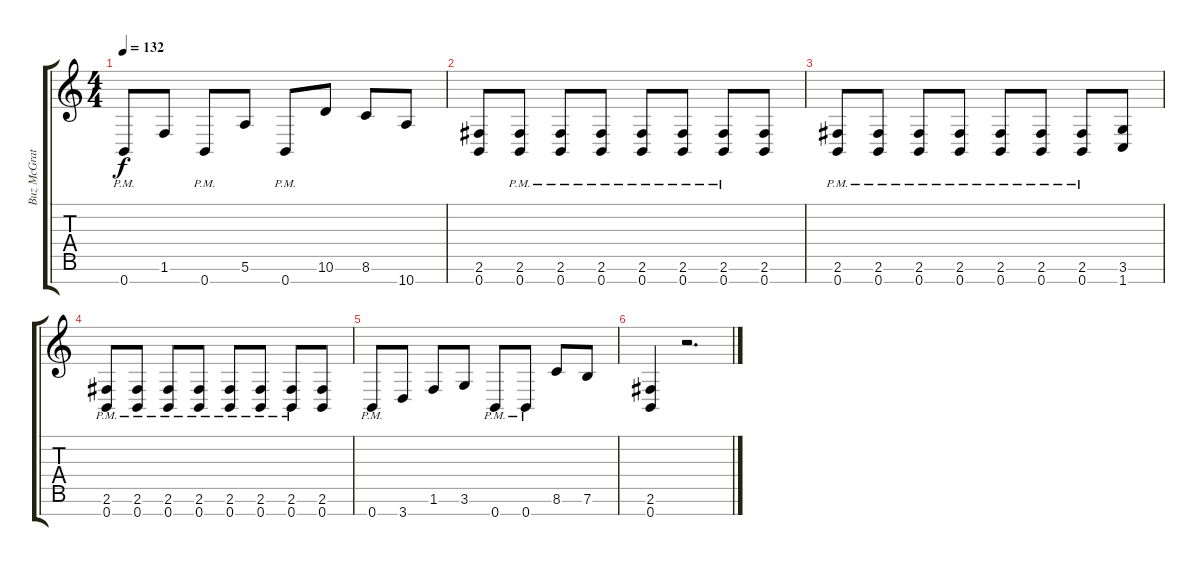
\track ("Buz McGrath" "Buz McGrat") {instrument distortionguitar}
\staff {score tabs}
\tuning (E4 B3 G3 D3 A2 E2 B1) {hide}
\ts (4 4)
\tempo 132
\clef g2
\ks c
0.7{pm}.8{dy f} 1.6.8 0.7{pm}.8 5.6.8 0.7{pm}.8 10.6.8 8.6.8 10.7.8 |
(2.6 0.7).8 (2.6{pm} 0.7{pm}).8 (2.6{pm} 0.7{pm}).8 (2.6{pm} 0.7{pm}).8 (2.6{pm} 0.7{pm}).8 (2.6{pm} 0.7{pm}).8 (2.6{pm} 0.7{pm}).8 (2.6 0.7).8 |
(2.6{pm} 0.7{pm}).8 (2.6{pm} 0.7{pm}).8 (2.6{pm} 0.7{pm}).8 (2.6{pm} 0.7{pm}).8 (2.6{pm} 0.7{pm}).8 (2.6{pm} 0.7{pm}).8 (2.6{pm} 0.7{pm}).8 (3.6 1.7).8 |
(2.6{pm} 0.7{pm}).8 (2.6{pm} 0.7{pm}).8 (2.6{pm} 0.7{pm}).8 (2.6{pm} 0.7{pm}).8 (2.6{pm} 0.7{pm}).8 (2.6{pm} 0.7{pm}).8 (2.6{pm} 0.7{pm}).8 (2.6 0.7).8 |
0.7{pm}.8 3.7.8 1.6.8 3.6.8 0.7{pm}.8 0.7{pm}.8 8.6.8 7.6.8 |
(2.6 0.7).4 r.2{d}
